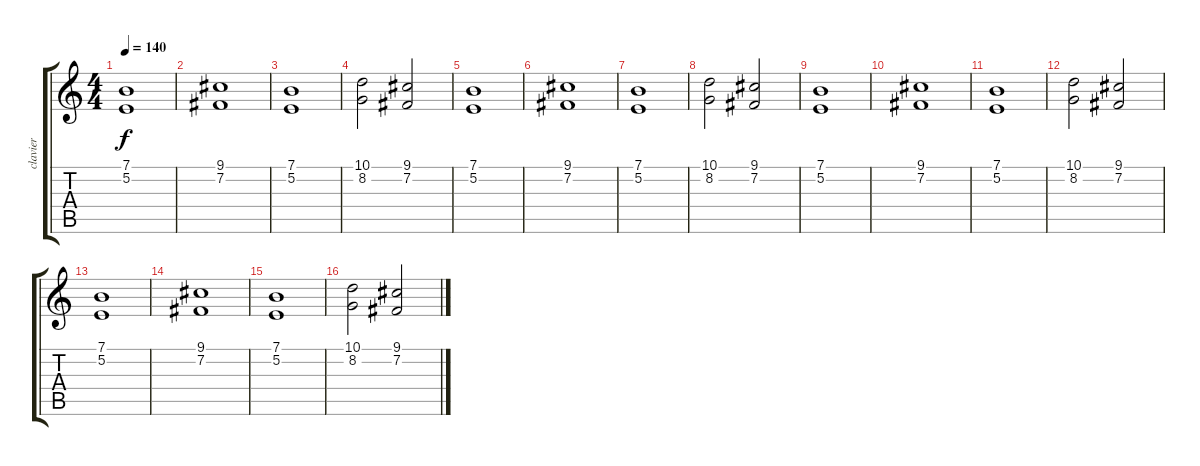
\track ("clavier" "clavier") {instrument stringensemble1}
\staff {score tabs}
\tuning (E4 B3 G3 D3 A2 E2) {hide}
\ts (4 4)
\tempo 140
\clef g2
\ks c
(7.1 5.2).1{dy f} |
(9.1 7.2).1 |
(7.1 5.2).1 |
(10.1 8.2).2 (9.1 7.2).2 |
(7.1 5.2).1 |
(9.1 7.2).1 |
(7.1 5.2).1 |
(10.1 8.2).2 (9.1 7.2).2 |
(7.1 5.2).1 |
(9.1 7.2).1 |
(7.1 5.2).1 |
(10.1 8.2).2 (9.1 7.2).2 |
(7.1 5.2).1 |
(9.1 7.2).1 |
(7.1 5.2).1 |
(10.1 8.2).2 (9.1 7.2).2
